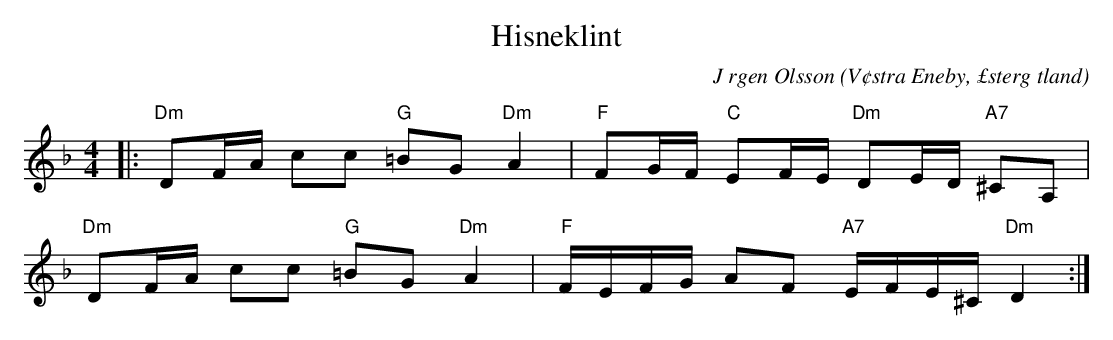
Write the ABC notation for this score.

X:1
T:Hisneklint
C:J rgen Olsson
O:V¢stra Eneby, £sterg tland
Q:160
M:4/4
L:1/8
K:Dm
|:"Dm"DF/A/ cc "G"=BG"Dm"A2|"F"FG/F/ "C"EF/E/ "Dm"DE/D/ "A7"^CA,|
"Dm"DF/A/ cc "G"=BG"Dm"A2|"F"F/E/F/G/ AF "A7"E/F/E/^C/ "Dm"D2 :|
